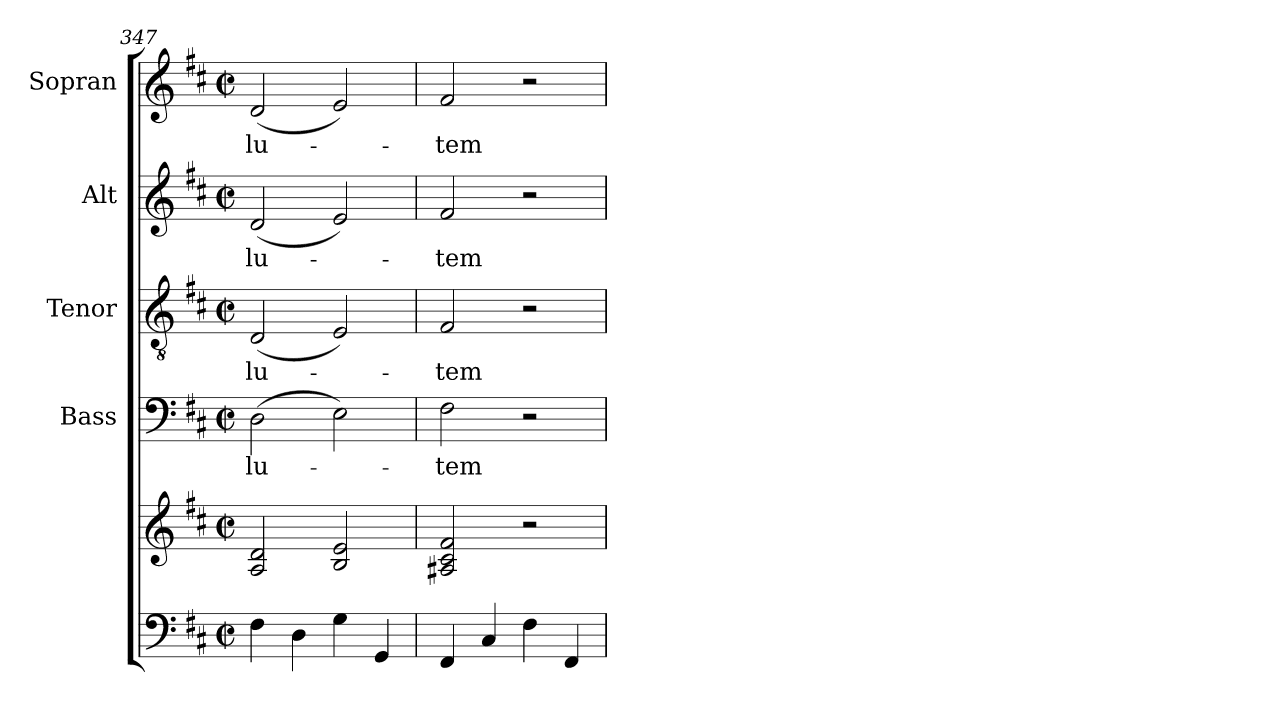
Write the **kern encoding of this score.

**kern	**kern	**kern	**text	**kern	**text	**kern	**text	**kern	**text
*part5	*part5	*part4	*part4	*part3	*part3	*part2	*part2	*part1	*part1
*staff6	*staff5	*staff4	*staff4	*staff3	*staff3	*staff2	*staff2	*staff1	*staff1
*	*	*I"Bass	*	*I"Tenor	*	*I"Alt	*	*I"Sopran	*
*	*	*I'B.	*	*I'T.	*	*I'A.	*	*I'S.	*
!!LO:LB:g=z
*clefF4	*clefG2	*clefF4	*	*clefGv2	*	*clefG2	*	*clefG2	*
*k[f#c#]	*k[f#c#]	*k[f#c#]	*	*k[f#c#]	*	*k[f#c#]	*	*k[f#c#]	*
*D:	*D:	*D:	*	*D:	*	*D:	*	*D:	*
*M2/2	*M2/2	*M2/2	*	*M2/2	*	*M2/2	*	*M2/2	*
*met(c|)	*met(c|)	*met(c|)	*	*met(c|)	*	*met(c|)	*	*met(c|)	*
=347	=347	=347	=347	=347	=347	=347	=347	=347	=347
!	!	!	!LO:LY:b	!	!LO:LY:b	!	!LO:LY:b	!	!LO:LY:b
4F#\	2A/ 2d/	(>2D\	-lu-	(<2D/	-lu-	(<2d/	-lu-	(<2d/	-lu-
4D\	.	.	.	.	.	.	.	.	.
4G\	2B/ 2e/	2E\)	.	2E/)	.	2e/)	.	2e/)	.
4GG/	.	.	.	.	.	.	.	.	.
=348	=348	=348	=348	=348	=348	=348	=348	=348	=348
!	!	!	!LO:LY:b	!	!LO:LY:b	!	!LO:LY:b	!	!LO:LY:b
4FF#/	2A#X/ 2c#/ 2f#/	2F#\	-tem	2F#/	-tem	2f#/	-tem	2f#/	-tem
4C#/	.	.	.	.	.	.	.	.	.
4F#\	2r	2r	.	2r	.	2r	.	2r	.
4FF#/	.	.	.	.	.	.	.	.	.
=	=	=	=	=	=	=	=	=	=
*-	*-	*-	*-	*-	*-	*-	*-	*-	*-
